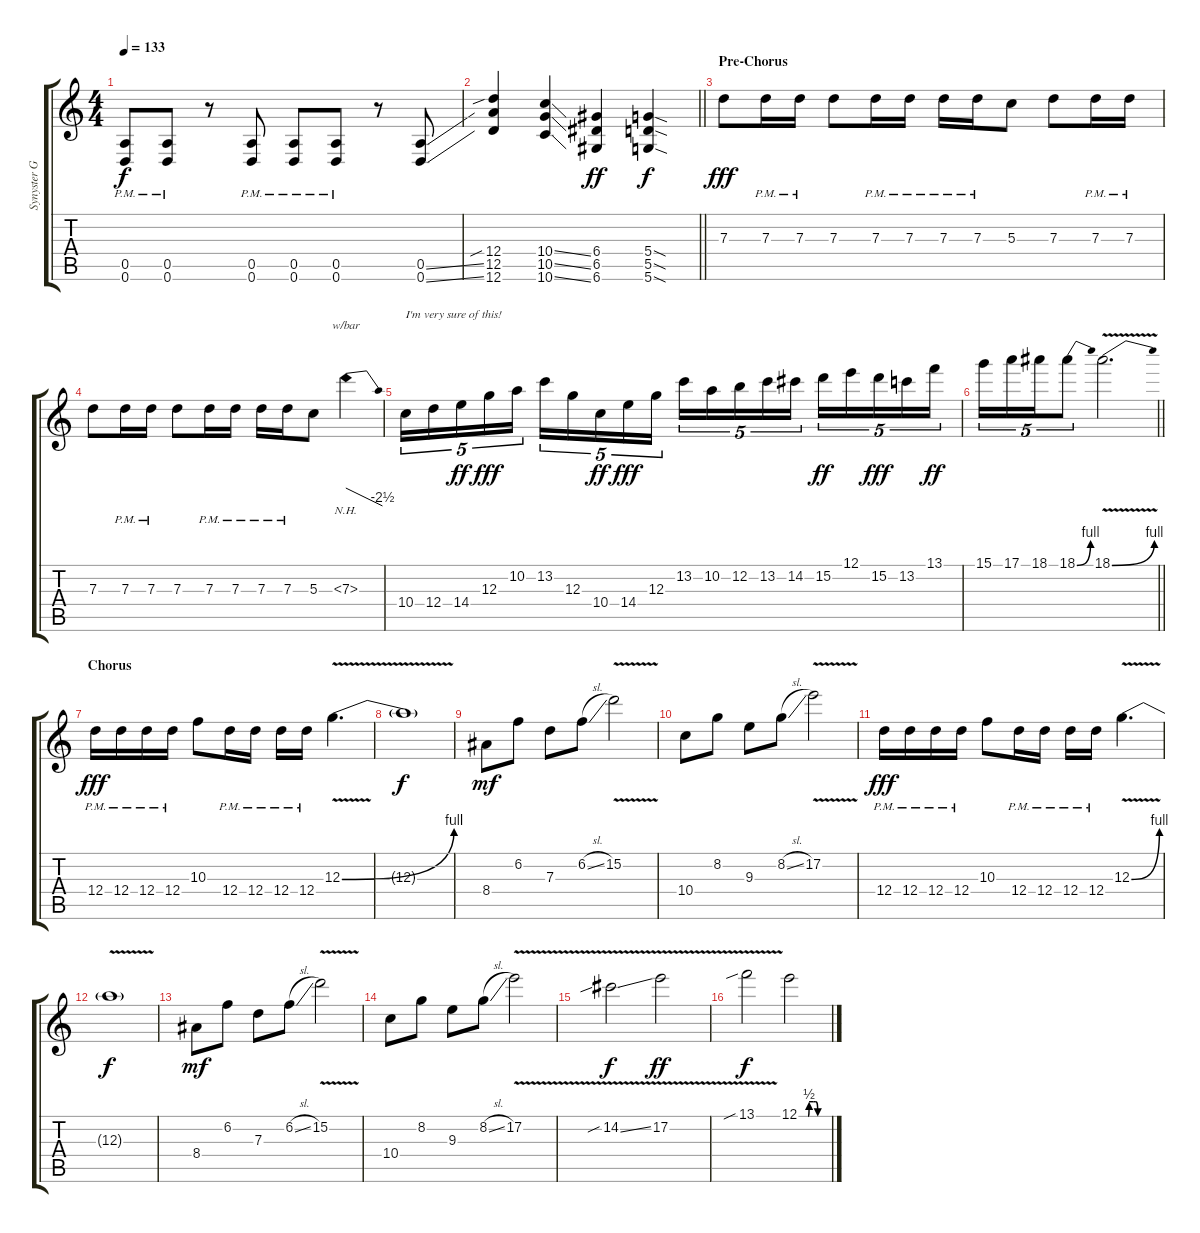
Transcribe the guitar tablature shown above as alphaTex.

\track ("Synyster Gates [Guitar]" "Synyster G") {instrument distortionguitar}
\staff {score tabs}
\tuning (E4 B3 G3 D3 A2 D2) {hide}
\ts (4 4)
\tempo 133
\clef g2
\ks c
(0.5{pm} 0.6{pm}).8{dy f} (0.5{pm} 0.6{pm}).8 r.8 (0.5{pm} 0.6{pm}).8 (0.5{pm} 0.6{pm}).8 (0.5{pm} 0.6{pm}).8 r.8 (0.5{ss} 0.6{ss}).8 |
\barLineRight lightlight
(12.4{sib} 12.5 12.6).4 (10.4{ss} 10.5{ss} 10.6{ss}).4 (6.4 6.5 6.6).4{dy ff} (5.4{sod} 5.5{sod} 5.6{sod}).4{dy f} |
\section ("" "Pre-Chorus")
7.3.8{dy fff volume 16 balance 8} 7.3{pm}.16 7.3{pm}.16 7.3.8 7.3{pm}.16 7.3{pm}.16 7.3{pm}.16 7.3{pm}.16 5.3.8 7.3.8 7.3{pm}.16 7.3{pm}.16 |
7.3.8 7.3{pm}.16 7.3{pm}.16 7.3.8 7.3{pm}.16 7.3{pm}.16 7.3{pm}.16 7.3{pm}.16 5.3.8 7.3{nh}.4{tbe (dive default 0 0 60 -10)} |
10.4.16{tu (5 4) txt "I'm very sure of this!" instrument overdrivenguitar} 12.4.16{tu (5 4)} 14.4.16{tu (5 4) dy ff} 12.3.16{tu (5 4) dy fff} 10.2.16{tu (5 4)} 13.2.16{tu (5 4)} 12.3.16{tu (5 4)} 10.4.16{tu (5 4) dy ff} 14.4.16{tu (5 4) dy fff} 12.3.16{tu (5 4)} 13.2.16{tu (5 4)} 10.2.16{tu (5 4)} 12.2.16{tu (5 4)} 13.2.16{tu (5 4)} 14.2.16{tu (5 4)} 15.2.16{tu (5 4) dy ff} 12.1.16{tu (5 4)} 15.2.16{tu (5 4) dy fff} 13.2.16{tu (5 4)} 13.1.16{tu (5 4) dy ff} |
\barLineRight lightlight
15.1.16{tu (5 4)} 17.1.16{tu (5 4)} 18.1.16{tu (5 4)} 18.1{be (bend 0 0 60 4)}.8{tu (5 4)} 18.1{be (bend 0 0 60 4) v}.2{d} |
\section ("" "Chorus")
12.4{pm}.16{dy fff instrument distortionguitar} 12.4{pm}.16 12.4{pm}.16 12.4{pm}.16 10.3.8 12.4{pm}.16 12.4{pm}.16 12.4{pm}.16 12.4{pm}.16 12.3{be (bend 0 0 60 4) v}.4{d} |
12.3{t}.1{dy f} |
8.4.8{dy mf balance 0 instrument distortionguitar} 6.2.8 7.3.8 6.2{sl}.8 15.2{v}.2 |
10.4.8 8.2.8 9.3.8 8.2{sl}.8 17.2{v}.2 |
12.4{pm}.16{dy fff balance 8} 12.4{pm}.16 12.4{pm}.16 12.4{pm}.16 10.3.8 12.4{pm}.16 12.4{pm}.16 12.4{pm}.16 12.4{pm}.16 12.3{be (bend 0 0 60 4) v}.4{d} |
12.3{t}.1{dy f} |
8.4.8{dy mf balance 0} 6.2.8 7.3.8 6.2{sl}.8 15.2{v}.2 |
10.4.8 8.2.8 9.3.8 8.2{sl}.8 17.2{v}.2 |
14.2{v sib ss}.2{dy f} 17.2{v}.2{dy ff} |
13.1{v sib}.2{dy f} 12.1{be (custom 0 0 19 0 21 2 30 2 35 2 39 0 43 0 45 0 60 0)}.2
